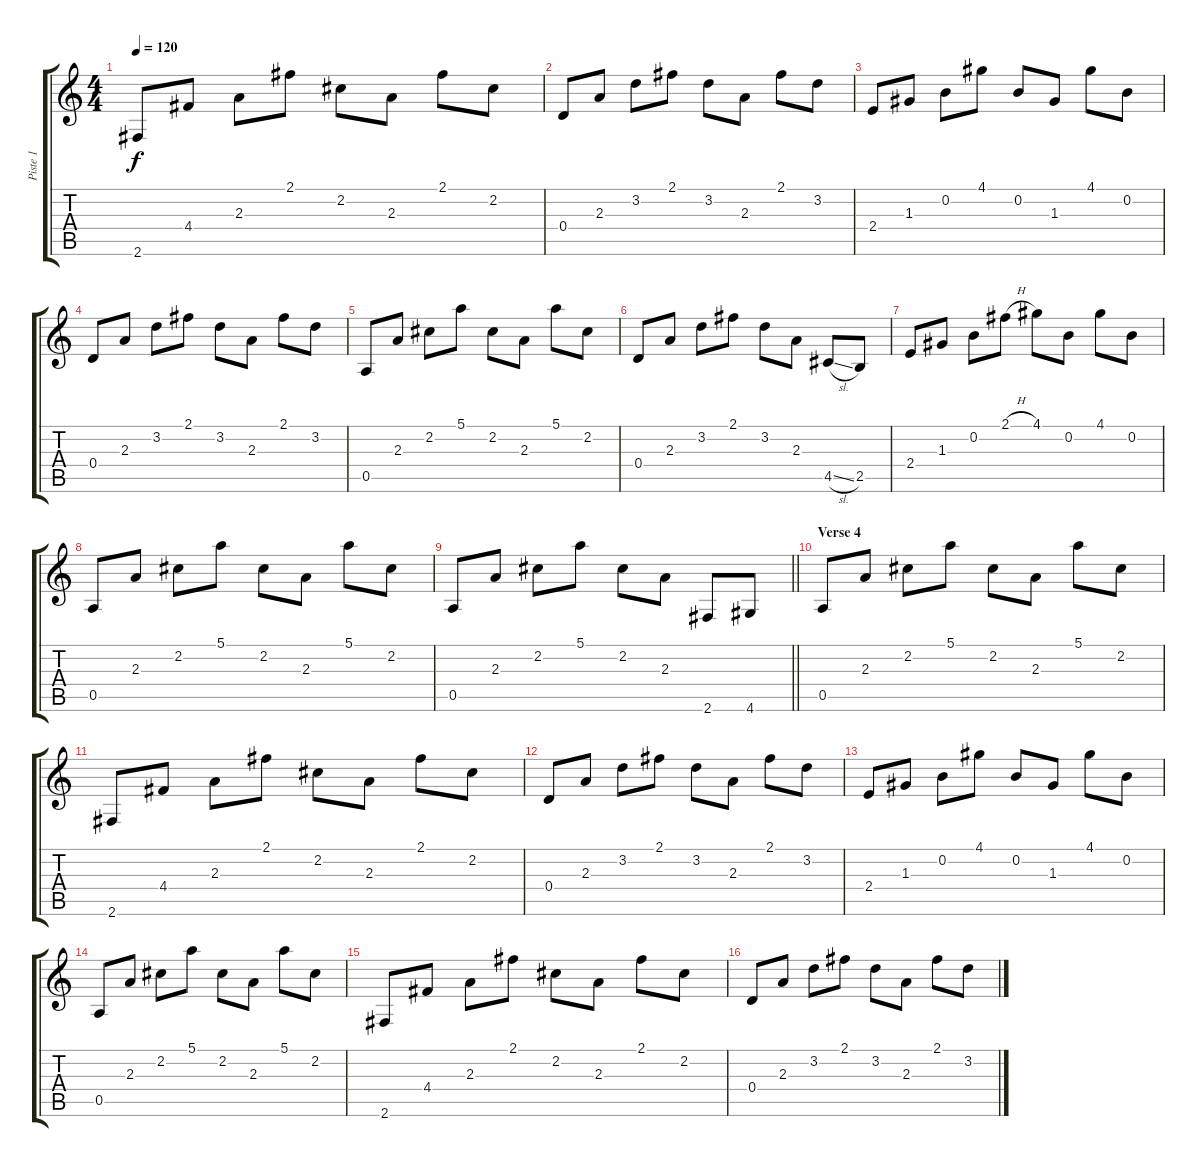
\track ("Piste 1" "Piste 1") {instrument acousticguitarsteel}
\staff {score tabs}
\tuning (E4 B3 G3 D3 A2 E2) {hide}
\ts (4 4)
\tempo 120
\clef g2
\ks c
2.6.8{dy f} 4.4.8 2.3.8 2.1.8 2.2.8 2.3.8 2.1.8 2.2.8 |
0.4.8 2.3.8 3.2.8 2.1.8 3.2.8 2.3.8 2.1.8 3.2.8 |
2.4.8 1.3.8 0.2.8 4.1.8 0.2.8 1.3.8 4.1.8 0.2.8 |
0.4.8 2.3.8 3.2.8 2.1.8 3.2.8 2.3.8 2.1.8 3.2.8 |
0.5.8 2.3.8 2.2.8 5.1.8 2.2.8 2.3.8 5.1.8 2.2.8 |
0.4.8 2.3.8 3.2.8 2.1.8 3.2.8 2.3.8 4.5{sl}.8 2.5.8 |
2.4.8 1.3.8 0.2.8 2.1{h}.8 4.1.8 0.2.8 4.1.8 0.2.8 |
0.5.8 2.3.8 2.2.8 5.1.8 2.2.8 2.3.8 5.1.8 2.2.8 |
\barLineRight lightlight
0.5.8 2.3.8 2.2.8 5.1.8 2.2.8 2.3.8 2.6.8 4.6.8 |
\section ("" "Verse 4")
0.5.8 2.3.8 2.2.8 5.1.8 2.2.8 2.3.8 5.1.8 2.2.8 |
2.6.8 4.4.8 2.3.8 2.1.8 2.2.8 2.3.8 2.1.8 2.2.8 |
0.4.8 2.3.8 3.2.8 2.1.8 3.2.8 2.3.8 2.1.8 3.2.8 |
2.4.8 1.3.8 0.2.8 4.1.8 0.2.8 1.3.8 4.1.8 0.2.8 |
0.5.8 2.3.8 2.2.8 5.1.8 2.2.8 2.3.8 5.1.8 2.2.8 |
2.6.8 4.4.8 2.3.8 2.1.8 2.2.8 2.3.8 2.1.8 2.2.8 |
0.4.8 2.3.8 3.2.8 2.1.8 3.2.8 2.3.8 2.1.8 3.2.8
